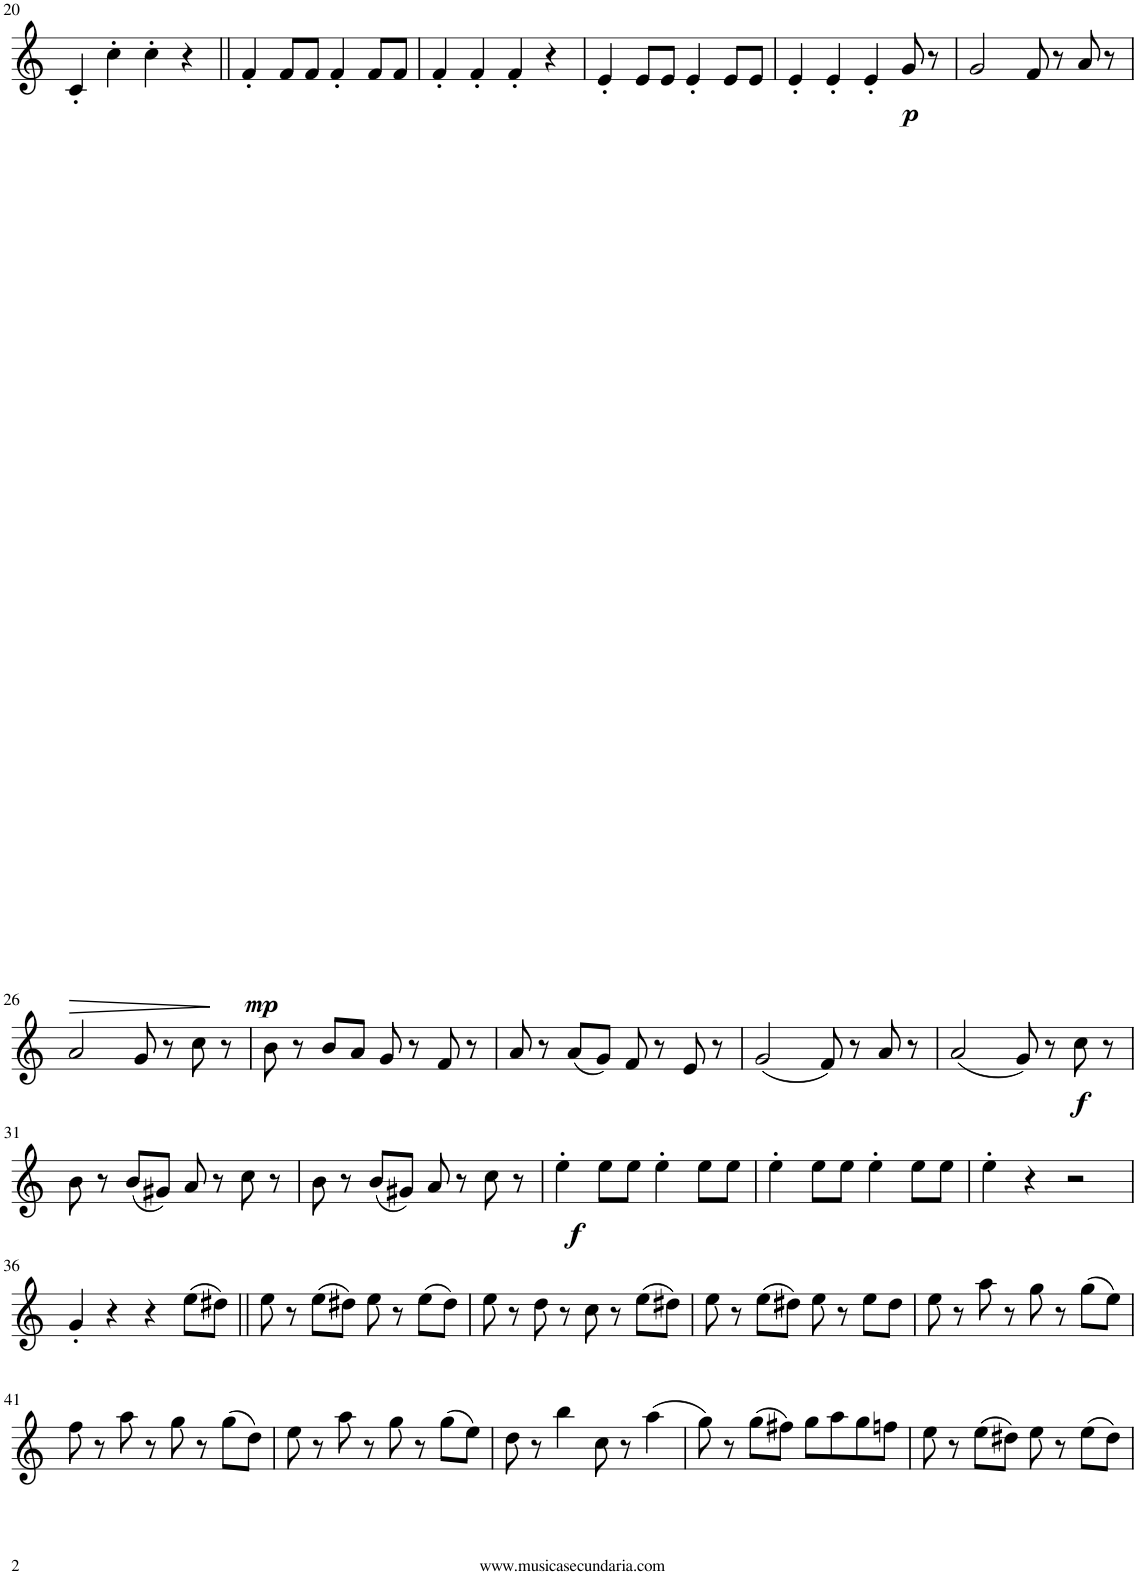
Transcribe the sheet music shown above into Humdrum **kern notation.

**kern	**dynam
*part1	*part1
*staff1	*staff1
*I"Flauta 1	*
*I'Fl	*
!!LO:PB:g=z
*clefG2	*
*k[]	*
*M4/4	*
=20	=20
!	!LO:HP:b
4c'/	>
4cc'\	.
4cc'\	.
4r	.
.	]
=21||	=21||
!	!LO:DY:b
4f'/	mp
8f/L	.
8f/J	.
4f'/	.
8f/L	.
8f/J	.
=22	=22
4f'/	.
4f'/	.
4f'/	.
4r	.
=23	=23
4e'/	.
8e/L	.
8e/J	.
4e'/	.
8e/L	.
8e/J	.
=24	=24
4e'/	.
4e'/	.
4e'/	.
!	!LO:DY:b
8g/	p
8r	.
=25	=25
2g/	.
8f/	.
8r	.
8a/	.
8r	.
!!LO:LB:g=z
=26	=26
2a/	.
8g/	.
8r	.
8cc\	.
8r	.
=27	=27
8b\	.
8r	.
8b/L	.
8a/J	.
8g/	.
8r	.
8f/	.
8r	.
=28	=28
8a/	.
8r	.
(8a/L	.
8g/J)	.
8f/	.
8r	.
8e/	.
8r	.
=29	=29
(2g/	.
8f/)	.
8r	.
8a/	.
8r	.
=30	=30
(2a/	.
8g/)	.
8r	.
!	!LO:DY:b
8cc\	f
8r	.
!!LO:LB:g=z
=31	=31
8b\	.
8r	.
(8b/L	.
8g#X/J)	.
8a/	.
8r	.
8cc\	.
8r	.
=32	=32
8b\	.
8r	.
(8b/L	.
8g#X/J)	.
8a/	.
8r	.
8cc\	.
8r	.
=33	=33
!	!LO:DY:b
4ee'\	f
8ee\L	.
8ee\J	.
4ee'\	.
8ee\L	.
8ee\J	.
=34	=34
4ee'\	.
8ee\L	.
8ee\J	.
4ee'\	.
8ee\L	.
8ee\J	.
=35	=35
4ee'\	.
4r	.
2r	.
!!LO:LB:g=z
=36	=36
4g'/	.
4r	.
4r	.
(8ee\L	.
8dd#X\J)	.
=37||	=37||
8ee\	.
8r	.
(8ee\L	.
8dd#X\J)	.
8ee\	.
8r	.
(8ee\L	.
8dd#\J)	.
=38	=38
8ee\	.
8r	.
8dd\	.
8r	.
8cc\	.
8r	.
(8ee\L	.
8dd#X\J)	.
=39	=39
8ee\	.
8r	.
(8ee\L	.
8dd#X\J)	.
8ee\	.
8r	.
8ee\L	.
8dd#\J	.
=40	=40
8ee\	.
8r	.
8aa\	.
8r	.
8gg\	.
8r	.
(8gg\L	.
8ee\J)	.
!!LO:LB:g=z
=41	=41
8ff\	.
8r	.
8aa\	.
8r	.
8gg\	.
8r	.
(8gg\L	.
8dd\J)	.
=42	=42
8ee\	.
8r	.
8aa\	.
8r	.
8gg\	.
8r	.
(8gg\L	.
8ee\J)	.
=43	=43
8dd\	.
8r	.
4bb\	.
8cc\	.
8r	.
(4aa\	.
=44	=44
8gg\)	.
8r	.
(8gg\L	.
8ff#X\J)	.
8gg\L	.
8aa\	.
8gg\	.
8ffn\J	.
=45	=45
8ee\	.
8r	.
(8ee\L	.
8dd#X\J)	.
8ee\	.
8r	.
(8ee\L	.
8dd#\J)	.
=	=
*-	*-
